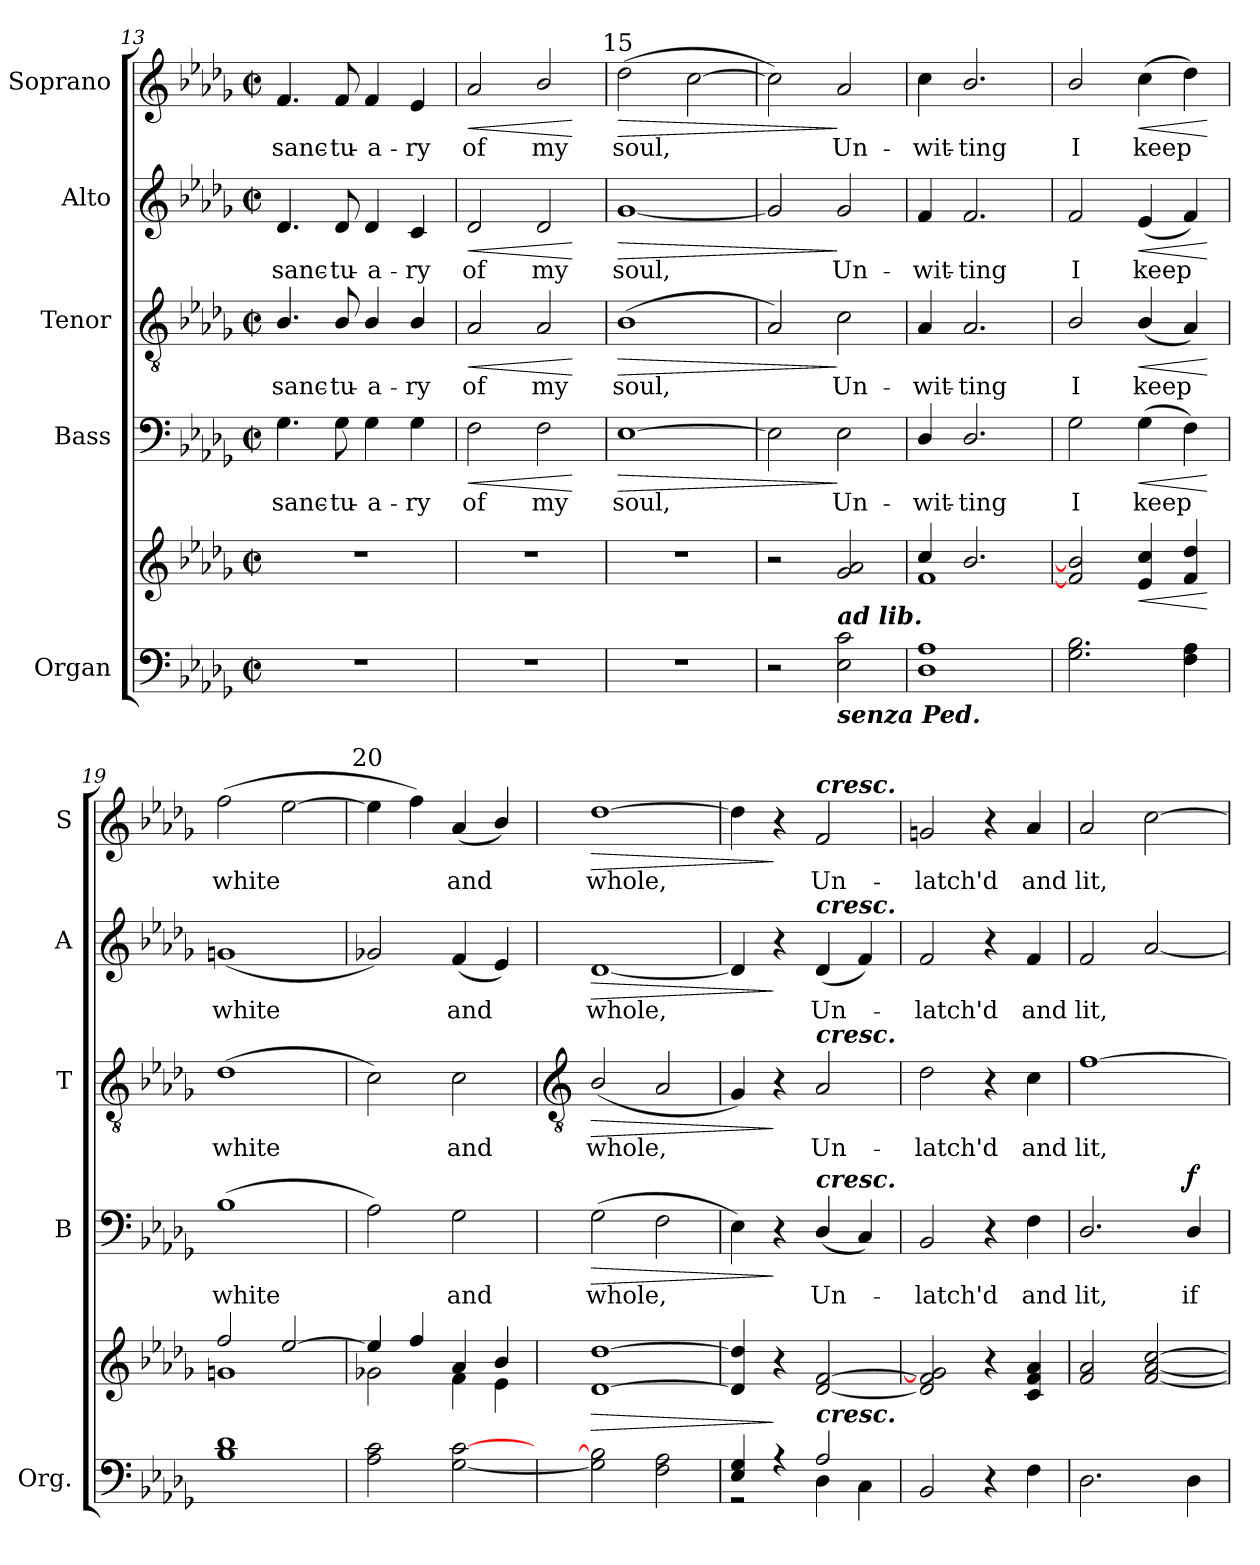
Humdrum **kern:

**kern	**kern	**dynam	**kern	**text	**dynam	**kern	**text	**dynam	**kern	**text	**dynam	**kern	**text	**dynam
*part5	*part5	*part5	*part4	*part4	*part4	*part3	*part3	*part3	*part2	*part2	*part2	*part1	*part1	*part1
*staff6	*staff5	*staff5/6	*staff4	*staff4	*staff4	*staff3	*staff3	*staff3	*staff2	*staff2	*staff2	*staff1	*staff1	*staff1
*I"Organ	*	*	*I"Bass	*	*	*I"Tenor	*	*	*I"Alto	*	*	*I"Soprano	*	*
*I'Org.	*	*	*I'B	*	*	*I'T	*	*	*I'A	*	*	*I'S	*	*
*clefF4	*clefG2	*	*clefF4	*	*	*clefGv2	*	*	*clefG2	*	*	*clefG2	*	*
*k[b-e-a-d-g-]	*k[b-e-a-d-g-]	*	*k[b-e-a-d-g-]	*	*	*k[b-e-a-d-g-]	*	*	*k[b-e-a-d-g-]	*	*	*k[b-e-a-d-g-]	*	*
*D-:	*D-:	*	*D-:	*	*	*D-:	*	*	*D-:	*	*	*D-:	*	*
*M2/2	*M2/2	*	*M2/2	*	*	*M2/2	*	*	*M2/2	*	*	*M2/2	*	*
*met(c|)	*met(c|)	*	*met(c|)	*	*	*met(c|)	*	*	*met(c|)	*	*	*met(c|)	*	*
=13	=13	=13	=13	=13	=13	=13	=13	=13	=13	=13	=13	=13	=13	=13
*^	*^	*	*	*	*	*	*	*	*	*	*	*	*	*
!	!	!	!	!	!	!LO:LY:b	!	!	!LO:LY:b	!	!	!LO:LY:b	!	!	!LO:LY:b	!
1r	2ryy	1r	2ryy	.	4.G-	sanc-	.	4.B-/	sanc-	.	4.d-	sanc-	.	4.f	sanc-	.
!	!	!	!	!	!	!LO:LY:b	!	!	!LO:LY:b	!	!	!LO:LY:b	!	!	!LO:LY:b	!
.	.	.	.	.	8G-	-tu-	.	8B-/	-tu-	.	8d-	-tu-	.	8f	-tu-	.
!	!	!	!	!	!	!LO:LY:b	!	!	!LO:LY:b	!	!	!LO:LY:b	!	!	!LO:LY:b	!
.	2ryy	.	2ryy	.	4G-	-a-	.	4B-/	-a-	.	4d-	-a-	.	4f	-a-	.
!	!	!	!	!	!	!LO:LY:b	!	!	!LO:LY:b	!	!	!LO:LY:b	!	!	!LO:LY:b	!
.	.	.	.	.	4G-	-ry	.	4B-/	-ry	.	4c	-ry	.	4e-	-ry	.
=14	=14	=14	=14	=14	=14	=14	=14	=14	=14	=14	=14	=14	=14	=14	=14	=14
!	!	!	!	!	!	!LO:LY:b	!LO:HP:b	!	!LO:LY:b	!LO:HP:b	!	!LO:LY:b	!LO:HP:b	!	!LO:LY:b	!LO:HP:b
1r	2ryy	1r	2ryy	.	2F	of	<	2A-	of	<	2d-	of	<	2a-	of	<
!	!	!	!	!	!	!LO:LY:b	!	!	!LO:LY:b	!	!	!LO:LY:b	!	!	!LO:LY:b	!
.	2ryy	.	2ryy	.	2F	my	.	2A-	my	.	2d-	my	.	2b-/	my	.
*v	*v	*	*	*	*	*	*	*	*	*	*	*	*	*	*	*
*	*v	*v	*	*	*	*	*	*	*	*	*	*	*	*	*
.	.	.	.	.	[	.	.	[	.	.	[	.	.	[
=15	=15	=15	=15	=15	=15	=15	=15	=15	=15	=15	=15	=15	=15	=15
*^	*^	*	*	*	*	*	*	*	*	*	*	*	*	*
!	!	!	!	!	!	!	!	!	!	!	!	!	!	!LO:TX:a:cj:t=15	!	!
!	!	!	!	!	!	!LO:LY:b	!LO:HP:b	!	!LO:LY:b	!LO:HP:b	!	!LO:LY:b	!LO:HP:b	!	!LO:LY:b	!LO:HP:b
1r	2ryy	1r	2ryy	.	[1E-	soul,	>	(<1B-	soul,	>	[1g-	soul,	>	(>2dd-	soul,	>
.	2ryy	.	2ryy	.	.	.	.	.	.	.	.	.	.	[2cc	.	.
=16	=16	=16	=16	=16	=16	=16	=16	=16	=16	=16	=16	=16	=16	=16	=16	=16
2r	2ryy	2r	2ryy	.	2E-]	.	.	2A-)	.	.	2g-]	.	.	2cc])	.	.
!LO:TX:a:Bi:t=ad lib.	!	!	!	!	!	!	!	!	!	!	!	!	!	!	!	!
!LO:TX:b:Bi:t=senza Ped.	!	!	!	!	!	!	!	!	!	!	!	!	!	!	!	!
!	!	!	!	!	!	!LO:LY:b	!	!	!LO:LY:b	!	!	!LO:LY:b	!	!	!LO:LY:b	!
2E-\ 2c\	2ryy	2g-/ 2a-/	2ryy	.	2E-	Un-	]	2c	Un-	]	2g-	Un-	]	2a-	Un-	]
=17	=17	=17	=17	=17	=17	=17	=17	=17	=17	=17	=17	=17	=17	=17	=17	=17
!	!	!	!	!	!	!LO:LY:b	!	!	!LO:LY:b	!	!	!LO:LY:b	!	!	!LO:LY:b	!
1A-/	1D-\	4cc/	1f\	.	4D-/	-wit-	.	4A-	-wit-	.	4f	-wit-	.	4cc	-wit-	.
!	!	!	!	!	!	!LO:LY:b	!	!	!LO:LY:b	!	!	!LO:LY:b	!	!	!LO:LY:b	!
.	.	2.b-/	.	.	2.D-/	-ting	.	2.A-	-ting	.	2.f	-ting	.	2.b-/	-ting	.
=18	=18	=18	=18	=18	=18	=18	=18	=18	=18	=18	=18	=18	=18	=18	=18	=18
!	!	!	!	!	!	!LO:LY:b	!	!	!LO:LY:b	!	!	!LO:LY:b	!	!	!LO:LY:b	!
2.G-\ 2.B-\	2ryy	2f/] 2b-/]	2ryy	.	2G-	I	.	2B-/	I	.	2f	I	.	2b-/	I	.
!	!	!	!	!LO:HP:b	!	!LO:LY:b	!LO:HP:b	!	!LO:LY:b	!LO:HP:b	!	!LO:LY:b	!LO:HP:b	!	!LO:LY:b	!LO:HP:b
.	2ryy	4e-/ 4cc/	2ryy	<	(>4G-	keep	<	(<4B-/	keep	<	(<4e-	keep	<	(>4cc	keep	<
4F\ 4A-\	.	4f 4dd-	.	.	4F)	.	.	4A-)	.	.	4f)	.	.	4dd-)	.	.
*v	*v	*	*	*	*	*	*	*	*	*	*	*	*	*	*	*
*	*v	*v	*	*	*	*	*	*	*	*	*	*	*	*	*
.	.	[	.	.	[	.	.	[	.	.	[	.	.	[
=19	=19	=19	=19	=19	=19	=19	=19	=19	=19	=19	=19	=19	=19	=19
*^	*^	*	*	*	*	*	*	*	*	*	*	*	*	*
!	!	!	!	!	!	!LO:LY:b	!	!	!LO:LY:b	!	!	!LO:LY:b	!	!	!LO:LY:b	!
1d-/	1B-\	2ff	1gn\	.	(>1B-	white	.	(>1d-	white	.	(<1gn	white	.	(>2ff	white	.
.	.	[2ee-	.	.	.	.	.	.	.	.	.	.	.	[2ee-	.	.
=20	=20	=20	=20	=20	=20	=20	=20	=20	=20	=20	=20	=20	=20	=20	=20	=20
!	!	!	!	!	!	!	!	!	!	!	!	!	!	!LO:TX:a:cj:t=20	!	!
2A-\ 2c\	2ryy	4ee-]	2g-X\	.	2A-)	.	.	2c)	.	.	2g-X)	.	.	4ee-]	.	.
.	.	4ff/	.	.	.	.	.	.	.	.	.	.	.	4ff)	.	.
!	!	!	!	!	!	!LO:LY:b	!	!	!LO:LY:b	!	!	!LO:LY:b	!	!	!LO:LY:b	!
[2G-\ [2c\	2ryy	4a-/	4f\	.	2G-	and	.	2c	and	.	(<4f	and	.	(<4a-	and	.
.	.	4b-/	4e-\	.	.	.	.	.	.	.	4e-)	.	.	4b-/)	.	.
!!LO:LB:g=z
=21	=21	=21	=21	=21	=21	=21	=21	=21	=21	=21	=21	=21	=21	=21	=21	=21
*	*	*	*	*	*	*	*	*clefGv2	*	*	*	*	*	*	*	*
!	!	!	!	!LO:HP:b	!	!LO:LY:b	!LO:HP:b	!	!LO:LY:b	!LO:HP:b	!	!LO:LY:b	!LO:HP:b	!	!LO:LY:b	!LO:HP:b
2G-\] 2B-\]	2ryy	[1d-/ [1dd-/	1ryy	>	(>2G-	whole,	>	(<2B-/	whole,	>	[1d-	whole,	>	[1dd-	whole,	>
2F\ 2A-\	2ryy	.	.	.	2F	.	.	2A-	.	.	.	.	.	.	.	.
=22	=22	=22	=22	=22	=22	=22	=22	=22	=22	=22	=22	=22	=22	=22	=22	=22
4E-/ 4G-/	2r	4d-/] 4dd-/]	2ryy	.	4E-)	.	.	4G-)	.	.	4d-]	.	.	4dd-]	.	.
4r	.	4r	.	]	4r	.	]	4r	.	]	4r	.	]	4r	.	]
!	!	!	!	!	!	!	!	!	!	!	!	!	!	!LO:TX:a:Bi:t=cresc.	!	!
!	!	!	!	!	!	!	!	!	!	!	!LO:TX:a:Bi:t=cresc.	!	!	!	!	!
!	!	!	!	!	!	!	!	!LO:TX:a:Bi:t=cresc.	!	!	!	!	!	!	!	!
!	!	!	!	!	!LO:TX:a:Bi:t=cresc.	!	!	!	!	!	!	!	!	!	!	!
!LO:TX:a:Bi:t=cresc.	!	!	!	!	!	!	!	!	!	!	!	!	!	!	!	!
!	!	!	!	!	!	!LO:LY:b	!	!	!LO:LY:b	!	!	!LO:LY:b	!	!	!LO:LY:b	!
2A-/	4D-\	[2d-/ [2f/	2ryy	.	(<4D-/	Un-	.	2A-	Un-	.	(<4d-	Un-	.	2f	Un-	.
.	4C\	.	.	.	4C)	.	.	.	.	.	4f)	.	.	.	.	.
=23	=23	=23	=23	=23	=23	=23	=23	=23	=23	=23	=23	=23	=23	=23	=23	=23
!	!	!	!	!	!	!LO:LY:b	!	!	!LO:LY:b	!	!	!LO:LY:b	!	!	!LO:LY:b	!
2BB-/	2ryy	2d-/] 2f/] 2g/]	2ryy	.	2BB-	latch'd	.	2d-	-latch'd	.	2f	latch'd	.	2gn	-latch'd	.
4r	2ryy	4r	2ryy	.	4r	.	.	4r	.	.	4r	.	.	4r	.	.
!	!	!	!	!	!	!LO:LY:b	!	!	!LO:LY:b	!	!	!LO:LY:b	!	!	!LO:LY:b	!
4F\	.	4c/ 4f/ 4a-/	.	.	4F	and	.	4c	and	.	4f	and	.	4a-	and	.
=24	=24	=24	=24	=24	=24	=24	=24	=24	=24	=24	=24	=24	=24	=24	=24	=24
!	!	!	!	!	!	!LO:LY:b	!	!	!LO:LY:b	!	!	!LO:LY:b	!	!	!LO:LY:b	!
2.D-\	2ryy	2f/ 2a-/	2ryy	.	2.D-/	lit,	.	[1f	lit,	.	2f	lit,	.	2a-	lit,	.
.	2ryy	[2f/ [2a-/ [2cc/	2ryy	.	.	.	.	.	.	.	[2a-	.	.	[2cc	.	.
!	!	!	!	!	!	!LO:LY:b	!LO:DY:b	!	!	!	!	!	!	!	!	!
4D-\	.	.	.	.	4D-/	if	f	.	.	.	.	.	.	.	.	.
*v	*v	*	*	*	*	*	*	*	*	*	*	*	*	*	*	*
*	*v	*v	*	*	*	*	*	*	*	*	*	*	*	*	*
=	=	=	=	=	=	=	=	=	=	=	=	=	=	=
*-	*-	*-	*-	*-	*-	*-	*-	*-	*-	*-	*-	*-	*-	*-
